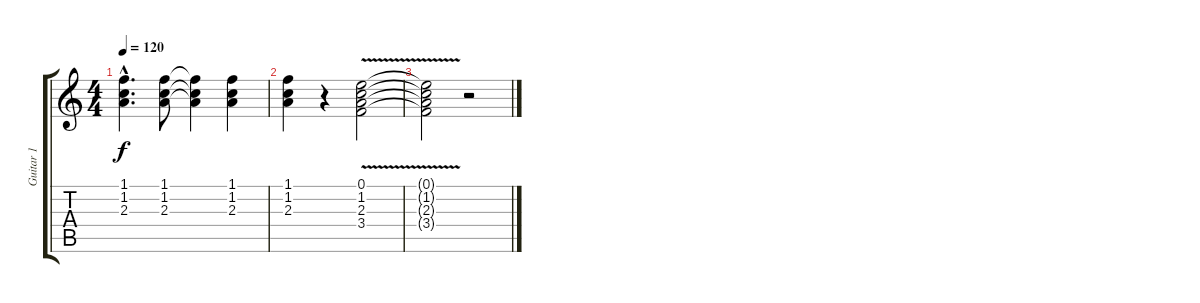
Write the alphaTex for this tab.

\track ("Guitar 1" "Guitar 1") {instrument acousticguitarnylon}
\staff {score tabs}
\tuning (E4 B3 G3 D3 A2 E2) {hide}
\ts (4 4)
\tempo 120
\clef g2
\ks c
(1.1{hac} 1.2{hac} 2.3{hac}).4{d dy f} (1.1 1.2 2.3).8 (1.1{t} 1.2{t} 2.3{t}).4 (1.1 1.2 2.3).4 |
(1.1 1.2 2.3).4 r.4 (0.1{v} 1.2{v} 2.3{v} 3.4{v}).2 |
(0.1{t} 1.2{t} 2.3{t} 3.4{t}).2 r.2
